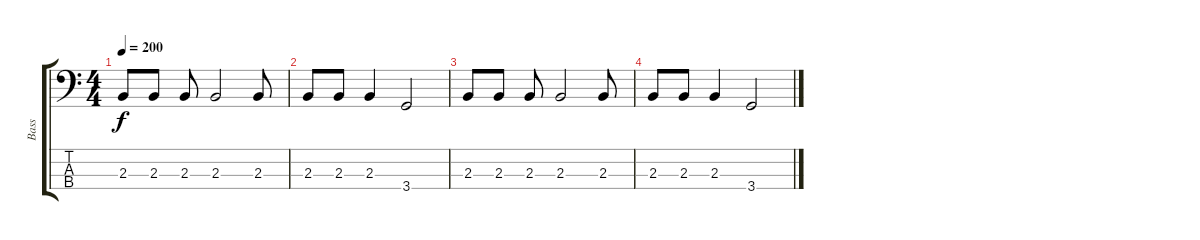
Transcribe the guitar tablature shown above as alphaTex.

\track ("Bass" "Bass") {instrument electricbassfinger}
\staff {score tabs}
\tuning (G2 D2 A1 E1) {hide}
\ts (4 4)
\tempo 200
\clef f4
\ks c
2.3.8{dy f} 2.3.8 2.3.8 2.3.2 2.3.8 |
2.3.8 2.3.8 2.3.4 3.4.2 |
2.3.8 2.3.8 2.3.8 2.3.2 2.3.8 |
2.3.8 2.3.8 2.3.4 3.4.2
